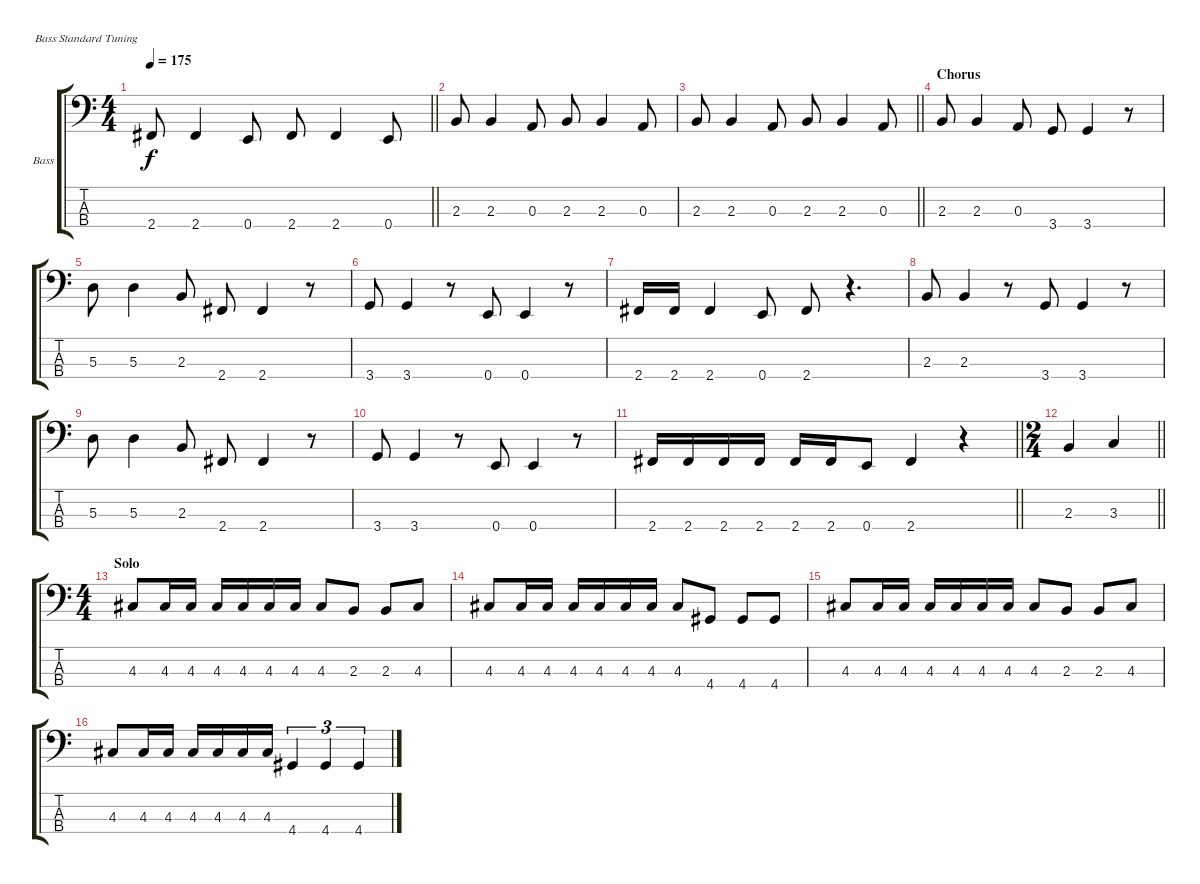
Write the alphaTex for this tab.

\bracketExtendMode groupsimilarinstruments
\firstSystemTrackNameOrientation horizontal
\otherSystemsTrackNameOrientation horizontal
\track ("Bass" "Bass") {instrument electricbasspick}
\staff {score tabs}
\tuning (G2 D2 A1 E1)
\ts (4 4)
\tempo 175
\clef f4
\barLineRight lightlight
\ks c
2.4.8{dy f} 2.4.4 0.4.8 2.4.8 2.4.4 0.4.8 |
2.3.8 2.3.4 0.3.8 2.3.8 2.3.4 0.3.8 |
\barLineRight lightlight
2.3.8 2.3.4 0.3.8 2.3.8 2.3.4 0.3.8 |
\section ("" "Chorus")
2.3.8 2.3.4 0.3.8 3.4.8 3.4.4 r.8 |
5.3.8 5.3.4 2.3.8 2.4.8 2.4.4 r.8 |
3.4.8 3.4.4 r.8 0.4.8 0.4.4 r.8 |
2.4.16 2.4.16 2.4.4 0.4.8 2.4.8 r.4{d} |
2.3.8 2.3.4 r.8 3.4.8 3.4.4 r.8 |
5.3.8 5.3.4 2.3.8 2.4.8 2.4.4 r.8 |
3.4.8 3.4.4 r.8 0.4.8 0.4.4 r.8 |
\barLineRight lightlight
2.4.16 2.4.16 2.4.16 2.4.16 2.4.16 2.4.16 0.4.8 2.4.4 r.4 |
\ts (2 4)
\beaming (8 2 2)
\barLineRight lightlight
2.3.4 3.3.4 |
\ts (4 4)
\beaming (8 2 2 2 2)
\section ("" "Solo")
4.3.8 4.3.16 4.3.16 4.3.16 4.3.16 4.3.16 4.3.16 4.3.8 2.3.8 2.3.8 4.3.8 |
4.3.8 4.3.16 4.3.16 4.3.16 4.3.16 4.3.16 4.3.16 4.3.8 4.4.8 4.4.8 4.4.8 |
4.3.8 4.3.16 4.3.16 4.3.16 4.3.16 4.3.16 4.3.16 4.3.8 2.3.8 2.3.8 4.3.8 |
4.3.8 4.3.16 4.3.16 4.3.16 4.3.16 4.3.16 4.3.16 4.4.4{tu (3 2)} 4.4.4{tu (3 2)} 4.4.4{tu (3 2)}
